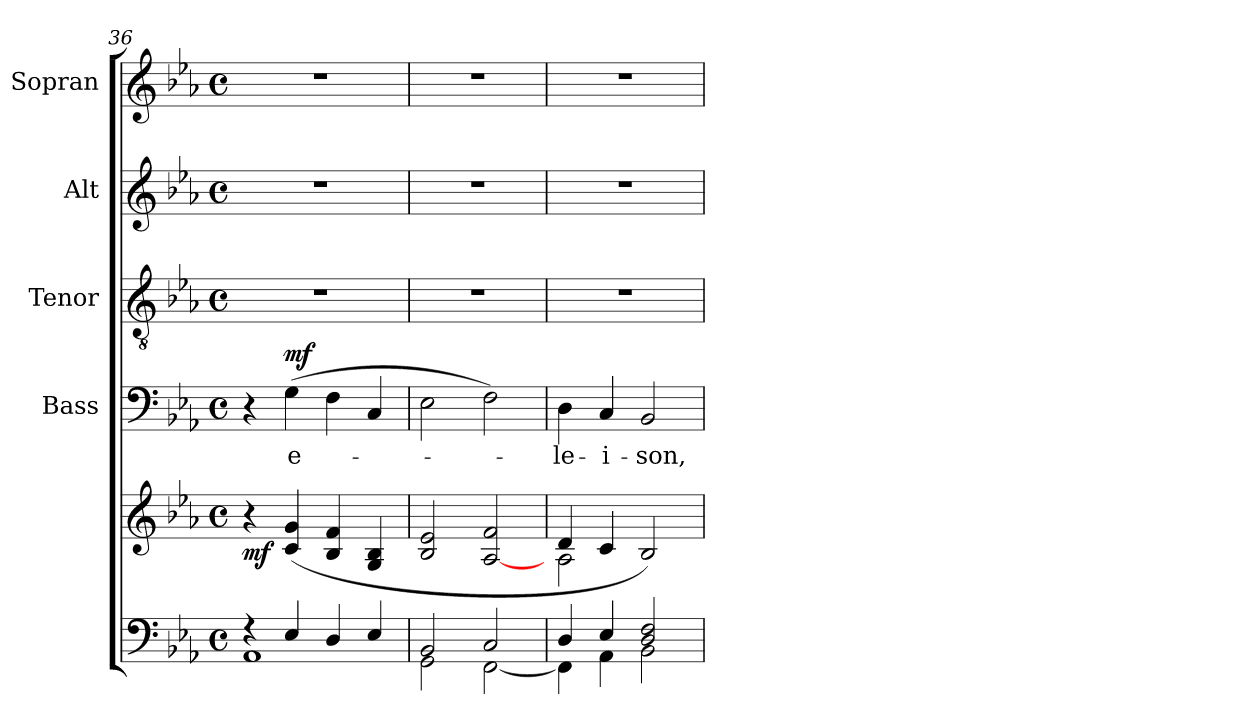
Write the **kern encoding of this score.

**kern	**kern	**dynam	**kern	**text	**dynam	**kern	**kern	**kern
*part5	*part5	*part5	*part4	*part4	*part4	*part3	*part2	*part1
*staff6	*staff5	*staff5/6	*staff4	*staff4	*staff4	*staff3	*staff2	*staff1
*	*	*	*I"Bass	*	*	*I"Tenor	*I"Alt	*I"Sopran
*	*	*	*I'B.	*	*	*I'T.	*I'A.	*I'S.
*clefF4	*clefG2	*	*clefF4	*	*	*clefGv2	*clefG2	*clefG2
*k[b-e-a-]	*k[b-e-a-]	*	*k[b-e-a-]	*	*	*k[b-e-a-]	*k[b-e-a-]	*k[b-e-a-]
*E-:	*E-:	*	*E-:	*	*	*E-:	*E-:	*E-:
*M4/4	*M4/4	*	*M4/4	*	*	*M4/4	*M4/4	*M4/4
*met(c)	*met(c)	*	*met(c)	*	*	*met(c)	*met(c)	*met(c)
=36	=36	=36	=36	=36	=36	=36	=36	=36
*^	*	*	*	*	*	*	*	*
!	!	!	!LO:DY:b	!	!	!	!	!	!
4rF	1AA-	4r	mf	4r	.	.	1r	1r	1r
!	!	!	!	!	!LO:LY:b	!LO:DY:a	!	!	!
4E-/	.	(4c/ 4g/	.	(>4G\	e-	mf	.	.	.
4D/	.	4B-/ 4f/	.	4F\	.	.	.	.	.
4E-/	.	4G/ 4B-/	.	4C/	.	.	.	.	.
=37	=37	=37	=37	=37	=37	=37	=37	=37	=37
2BB-/	2GG\	2B-/ 2e-/	.	2E-\	.	.	1r	1r	1r
2C/	[<2FF\	[2A-/ 2f/	.	2F\)	.	.	.	.	.
=38	=38	=38	=38	=38	=38	=38	=38	=38	=38
*	*	*^	*	*	*	*	*	*	*
!	!	!	!	!	!	!LO:LY:b	!	!	!	!
4D/	4FF\]	4d/	2A-\	.	4D\	-le-	.	1r	1r	1r
!	!	!	!	!	!	!LO:LY:b	!	!	!	!
4E-/	4AA-\	4c/	.	.	4C/	-i-	.	.	.	.
!	!	!	!	!	!	!LO:LY:b	!	!	!	!
2D/ 2F/	2BB-\	2B-/)	2ryy	.	2BB-/	-son,	.	.	.	.
*v	*v	*	*	*	*	*	*	*	*	*
*	*v	*v	*	*	*	*	*	*	*
=	=	=	=	=	=	=	=	=
*-	*-	*-	*-	*-	*-	*-	*-	*-
